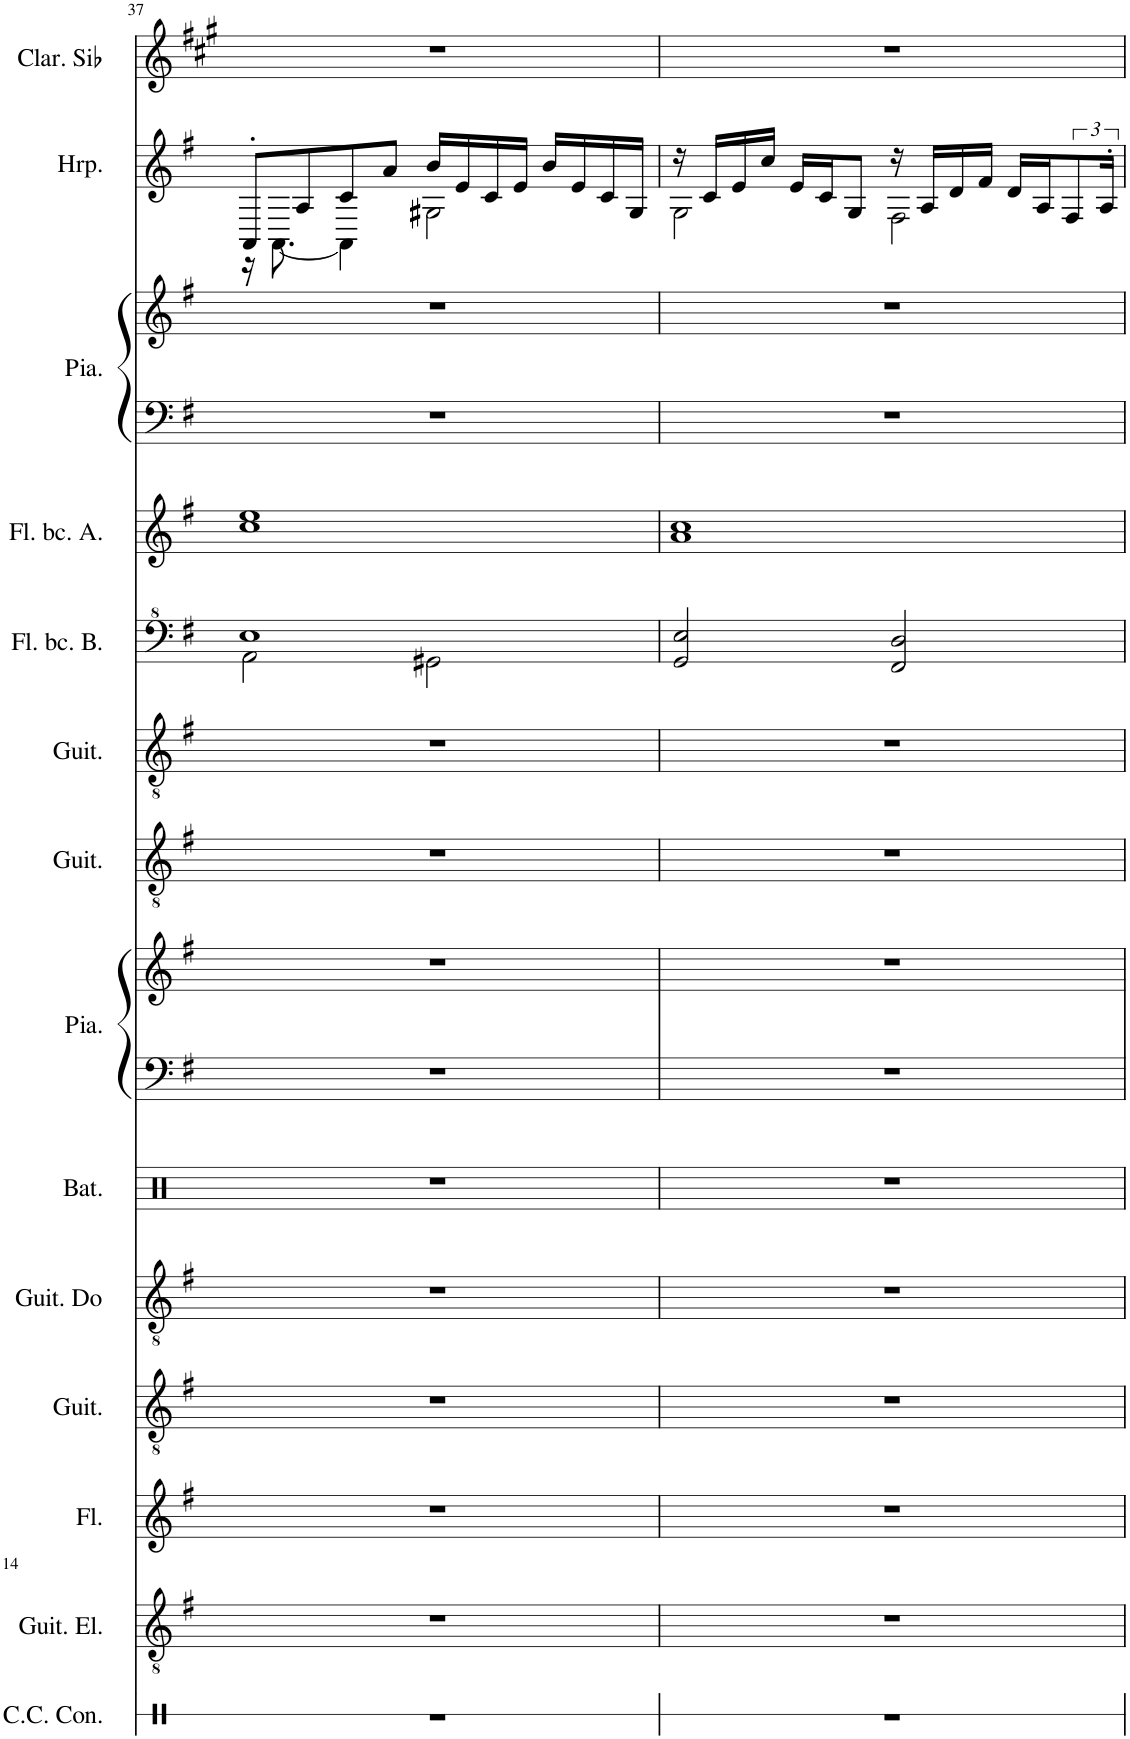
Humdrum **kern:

**kern	**kern	**kern	**kern	**kern	**kern	**kern	**kern	**kern	**kern	**kern	**kern	**kern	**kern	**kern	**kern
*part14	*part13	*part12	*part11	*part10	*part9	*part8	*part8	*part7	*part6	*part5	*part4	*part3	*part3	*part2	*part1
*staff16	*staff15	*staff14	*staff13	*staff12	*staff11	*staff10	*staff9	*staff8	*staff7	*staff6	*staff5	*staff4	*staff3	*staff2	*staff1
*I"Caisse claire de concert, Guitar Fret Noise	*I"Guitare électrique, Distortion Guitar	*I"Flûte	*I"Guitare acoustique, Acoustic Guitar (steel)	*I"Guitare Contra, Electric Guitar (muted)	*I"Batterie, Drums	*I"Piano	*	*I"Guitare acoustique, Acoustic Guitar (steel)	*I"Guitare acoustique, Electric Guitar (muted)	*I"Flûte à bec Basse, Recorder	*I"Flûte à bec Alto, Recorder	*I"Piano	*	*I"Harpe	*I"Clarinette en Sib
*I'C.C. Con.	*I'Guit. El.	*I'Fl.	*I'Guit.	*	*I'Bat.	*I'Pia.	*	*I'Guit.	*I'Guit.	*I'Fl. bc. B.	*I'Fl. bc. A.	*I'Pia.	*	*I'Hrp.	*I'Clar. Sib
!!LO:PB:g=z
*clefX	*clefGv2	*clefG2	*clefGv2	*clefGv2	*clefX	*clefF4	*clefG2	*clefGv2	*clefGv2	*clefF^4	*clefG2	*clefF4	*clefG2	*clefG2	*clefG2
*	*	*	*	*	*	*	*	*	*	*	*	*	*	*	*Trd1c2
*k[f#]	*k[f#]	*k[f#]	*k[f#]	*k[f#]	*k[]	*k[f#]	*k[f#]	*k[f#]	*k[f#]	*k[f#]	*k[f#]	*k[f#]	*k[f#]	*k[f#]	*k[f#c#g#]
*M4/4	*M4/4	*M4/4	*M4/4	*M4/4	*M4/4	*M4/4	*M4/4	*M4/4	*M4/4	*M4/4	*M4/4	*M4/4	*M4/4	*M4/4	*M4/4
=37	=37	=37	=37	=37	=37	=37	=37	=37	=37	=37	=37	=37	=37	=37	=37
*	*	*	*	*	*	*	*	*	*	*^	*	*	*	*^	*
1r	1r	1r	1r	1r	1r	1r	1r	1r	1r	1e	2A\	1cc 1ee	1r	1r	8AA'/L	16r	1r
.	.	.	.	.	.	.	.	.	.	.	.	.	.	.	.	[8.AA\	.
.	.	.	.	.	.	.	.	.	.	.	.	.	.	.	8A/	.	.
.	.	.	.	.	.	.	.	.	.	.	.	.	.	.	8c/	4AA\]	.
.	.	.	.	.	.	.	.	.	.	.	.	.	.	.	8a/J	.	.
.	.	.	.	.	.	.	.	.	.	.	2G#X\	.	.	.	16b/LL	2G#X\	.
.	.	.	.	.	.	.	.	.	.	.	.	.	.	.	16e/	.	.
.	.	.	.	.	.	.	.	.	.	.	.	.	.	.	16c/	.	.
.	.	.	.	.	.	.	.	.	.	.	.	.	.	.	16e/JJ	.	.
.	.	.	.	.	.	.	.	.	.	.	.	.	.	.	16b/LL	.	.
.	.	.	.	.	.	.	.	.	.	.	.	.	.	.	16e/	.	.
.	.	.	.	.	.	.	.	.	.	.	.	.	.	.	16c/	.	.
.	.	.	.	.	.	.	.	.	.	.	.	.	.	.	16G#/JJ	.	.
*	*	*	*	*	*	*	*	*	*	*v	*v	*	*	*	*	*	*
=38	=38	=38	=38	=38	=38	=38	=38	=38	=38	=38	=38	=38	=38	=38	=38	=38
1r	1r	1r	1r	1r	1r	1r	1r	1r	1r	2G/ 2e/	1a 1cc	1r	1r	16r	2G\	1r
.	.	.	.	.	.	.	.	.	.	.	.	.	.	16c/LL	.	.
.	.	.	.	.	.	.	.	.	.	.	.	.	.	16e/	.	.
.	.	.	.	.	.	.	.	.	.	.	.	.	.	16cc/JJ	.	.
.	.	.	.	.	.	.	.	.	.	.	.	.	.	16e/LL	.	.
.	.	.	.	.	.	.	.	.	.	.	.	.	.	16c/J	.	.
.	.	.	.	.	.	.	.	.	.	.	.	.	.	8G/J	.	.
.	.	.	.	.	.	.	.	.	.	2F#/ 2d/	.	.	.	16r	2F#\	.
.	.	.	.	.	.	.	.	.	.	.	.	.	.	16A/LL	.	.
.	.	.	.	.	.	.	.	.	.	.	.	.	.	16d/	.	.
.	.	.	.	.	.	.	.	.	.	.	.	.	.	16f#/JJ	.	.
.	.	.	.	.	.	.	.	.	.	.	.	.	.	16d/LL	.	.
.	.	.	.	.	.	.	.	.	.	.	.	.	.	16A/J	.	.
.	.	.	.	.	.	.	.	.	.	.	.	.	.	12F#/	.	.
.	.	.	.	.	.	.	.	.	.	.	.	.	.	24A'/Jk	.	.
*	*	*	*	*	*	*	*	*	*	*	*	*	*	*v	*v	*
=	=	=	=	=	=	=	=	=	=	=	=	=	=	=	=
*-	*-	*-	*-	*-	*-	*-	*-	*-	*-	*-	*-	*-	*-	*-	*-
